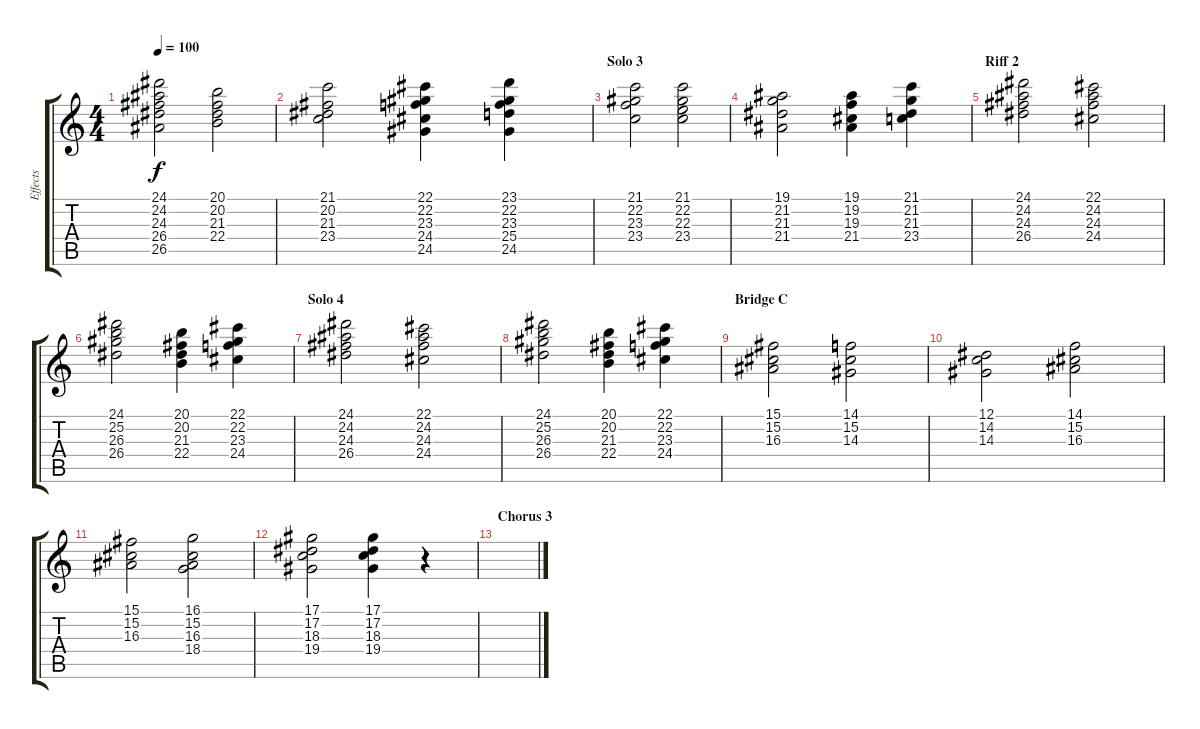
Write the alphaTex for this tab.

\track ("Effects" "Effects") {instrument synthstrings1}
\staff {score tabs}
\tuning (Eb4 Bb3 Gb3 Db3 Ab2 Eb2) {hide}
\ts (4 4)
\tempo 100
\clef g2
\ks c
(24.1 24.2 24.3 26.4 26.5).2{dy f} (20.1 20.2 21.3 22.4).2 |
(21.1 20.2 21.3 23.4).2 (22.1 22.2 23.3 24.4 24.5).4 (23.1 22.2 23.3 25.4 24.5).4 |
\section ("" "Solo 3 ")
(21.1 22.2 23.3 23.4).2 (21.1 22.2 22.3 23.4).2 |
(19.1 21.2 21.3 21.4).2 (19.1 19.2 19.3 21.4).4 (21.1 21.2 21.3 23.4).4 |
\section ("" "Riff 2")
(24.1 24.2 24.3 26.4).2 (22.1 24.2 24.3 24.4).2 |
(24.1 25.2 26.3 26.4).2 (20.1 20.2 21.3 22.4).4 (22.1 22.2 23.3 24.4).4 |
\section ("" "Solo 4")
(24.1 24.2 24.3 26.4).2 (22.1 24.2 24.3 24.4).2 |
(24.1 25.2 26.3 26.4).2 (20.1 20.2 21.3 22.4).4 (22.1 22.2 23.3 24.4).4 |
\section ("" "Bridge C")
(15.1 15.2 16.3).2 (14.1 15.2 14.3).2 |
(12.1 14.2 14.3).2 (14.1 15.2 16.3).2 |
(15.1 15.2 16.3).2 (16.1 15.2 16.3 18.4).2 |
(17.1 17.2 18.3 19.4).2 (17.1 17.2 18.3 19.4).4 r.4 |
\section ("" "Chorus 3")
